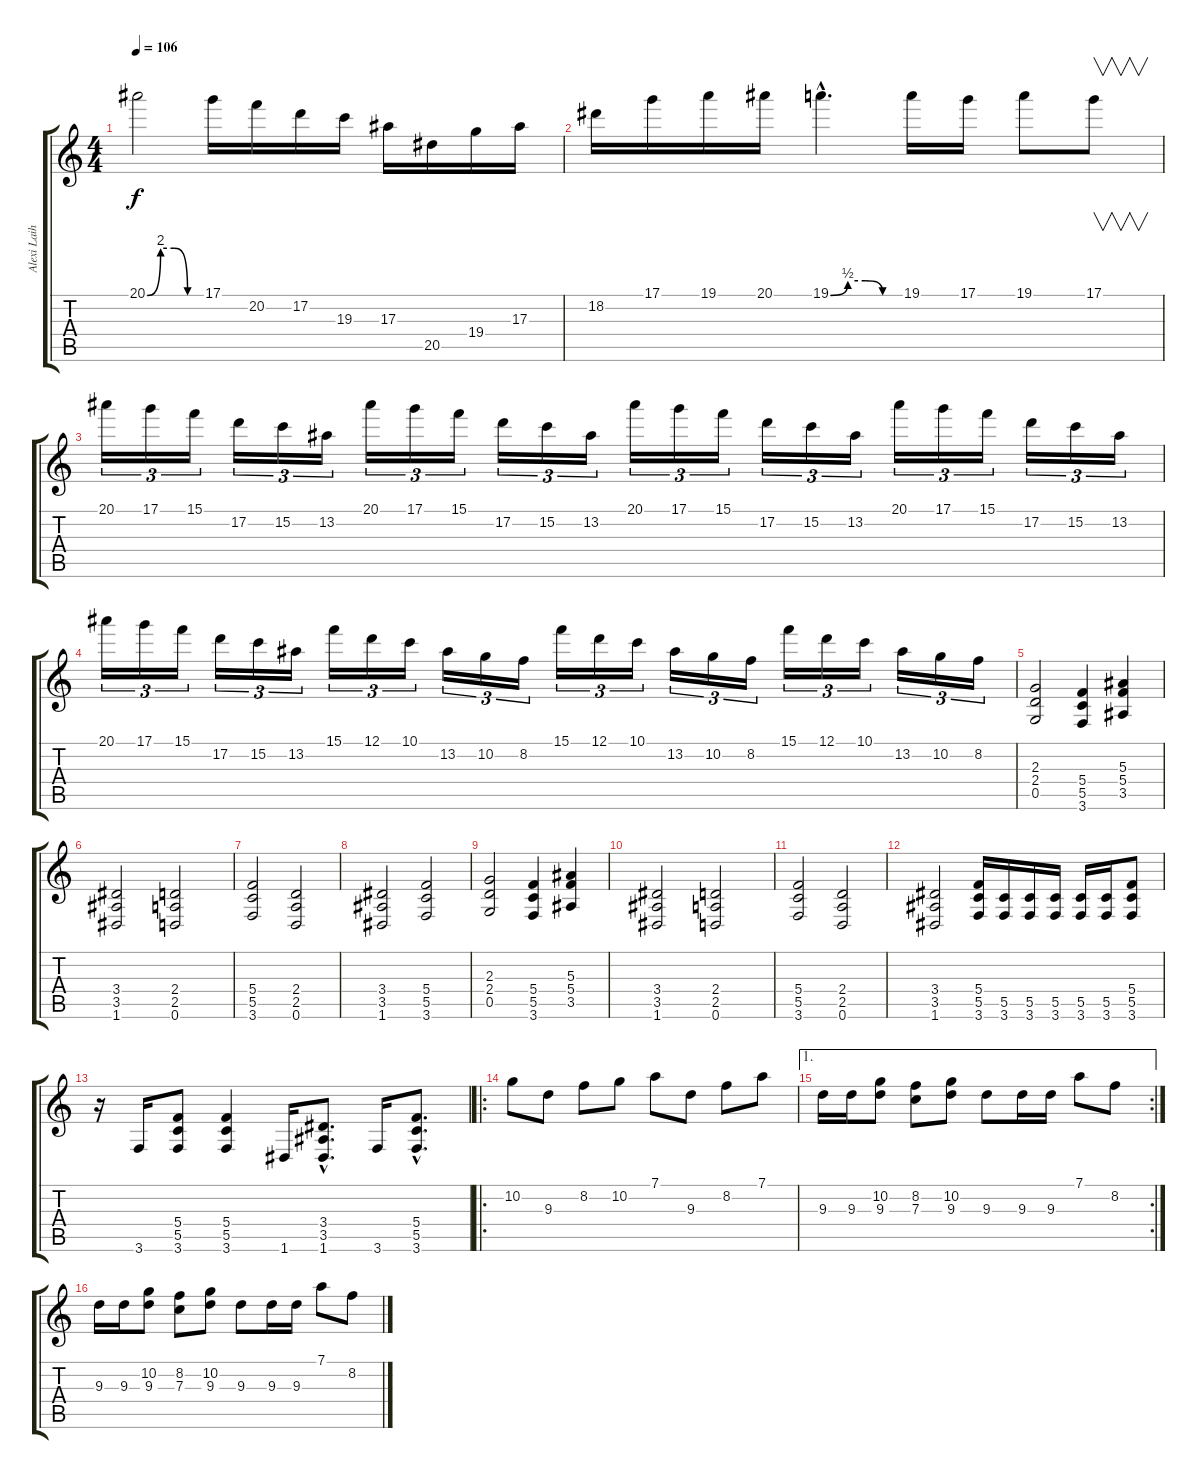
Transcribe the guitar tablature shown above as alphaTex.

\track ("Alexi Laiho" "Alexi Laih") {instrument overdrivenguitar}
\staff {score tabs}
\tuning (D4 A3 F3 C3 G2 D2) {hide}
\ts (4 4)
\tempo 106
\clef g2
\ks c
20.1{be (custom 0 0 15 8 30 8 45 0 60 0)}.2{dy f} 17.1.16 20.2.16 17.2.16 19.3.16 17.3.16 20.5.16 19.4.16 17.3.16 |
18.2.16 17.1.16 19.1.16 20.1.16 19.1{be (custom 0 0 15 2 30 2 45 0 60 0) hac}.4{d} 19.1.16 17.1.16 19.1.8 17.1.8{v} |
20.1.16{tu (3 2)} 17.1.16{tu (3 2)} 15.1.16{tu (3 2)} 17.2.16{tu (3 2)} 15.2.16{tu (3 2)} 13.2.16{tu (3 2)} 20.1.16{tu (3 2)} 17.1.16{tu (3 2)} 15.1.16{tu (3 2)} 17.2.16{tu (3 2)} 15.2.16{tu (3 2)} 13.2.16{tu (3 2)} 20.1.16{tu (3 2)} 17.1.16{tu (3 2)} 15.1.16{tu (3 2)} 17.2.16{tu (3 2)} 15.2.16{tu (3 2)} 13.2.16{tu (3 2)} 20.1.16{tu (3 2)} 17.1.16{tu (3 2)} 15.1.16{tu (3 2)} 17.2.16{tu (3 2)} 15.2.16{tu (3 2)} 13.2.16{tu (3 2)} |
20.1.16{tu (3 2)} 17.1.16{tu (3 2)} 15.1.16{tu (3 2)} 17.2.16{tu (3 2)} 15.2.16{tu (3 2)} 13.2.16{tu (3 2)} 15.1.16{tu (3 2)} 12.1.16{tu (3 2)} 10.1.16{tu (3 2)} 13.2.16{tu (3 2)} 10.2.16{tu (3 2)} 8.2.16{tu (3 2)} 15.1.16{tu (3 2)} 12.1.16{tu (3 2)} 10.1.16{tu (3 2)} 13.2.16{tu (3 2)} 10.2.16{tu (3 2)} 8.2.16{tu (3 2)} 15.1.16{tu (3 2)} 12.1.16{tu (3 2)} 10.1.16{tu (3 2)} 13.2.16{tu (3 2)} 10.2.16{tu (3 2)} 8.2.16{tu (3 2)} |
(2.3 2.4 0.5).2 (5.4 5.5 3.6).4 (5.3 5.4 3.5).4 |
(3.4 3.5 1.6).2 (2.4 2.5 0.6).2 |
(5.4 5.5 3.6).2 (2.4 2.5 0.6).2 |
(3.4 3.5 1.6).2 (5.4 5.5 3.6).2 |
(2.3 2.4 0.5).2 (5.4 5.5 3.6).4 (5.3 5.4 3.5).4 |
(3.4 3.5 1.6).2 (2.4 2.5 0.6).2 |
(5.4 5.5 3.6).2 (2.4 2.5 0.6).2 |
(3.4 3.5 1.6).2 (5.4 5.5 3.6).16 (5.5 3.6).16 (5.5 3.6).16 (5.5 3.6).16 (5.5 3.6).16 (5.5 3.6).16 (5.4 5.5 3.6).8 |
r.16 3.6.16 (5.4 5.5 3.6).8 (5.4 5.5 3.6).4 1.6.16 (3.4{hac} 3.5{hac} 1.6{hac}).8{d} 3.6.16 (5.4{hac} 5.5{hac} 3.6{hac}).8{d} |
\ro
10.2.8 9.3.8 8.2.8 10.2.8 7.1.8 9.3.8 8.2.8 7.1.8 |
\ae 1
\rc 2
9.3.16 9.3.16 (10.2 9.3).8 (8.2 7.3).8 (10.2 9.3).8 9.3.8 9.3.16 9.3.16 7.1.8 8.2.8 |
9.3.16 9.3.16 (10.2 9.3).8 (8.2 7.3).8 (10.2 9.3).8 9.3.8 9.3.16 9.3.16 7.1.8 8.2.8
